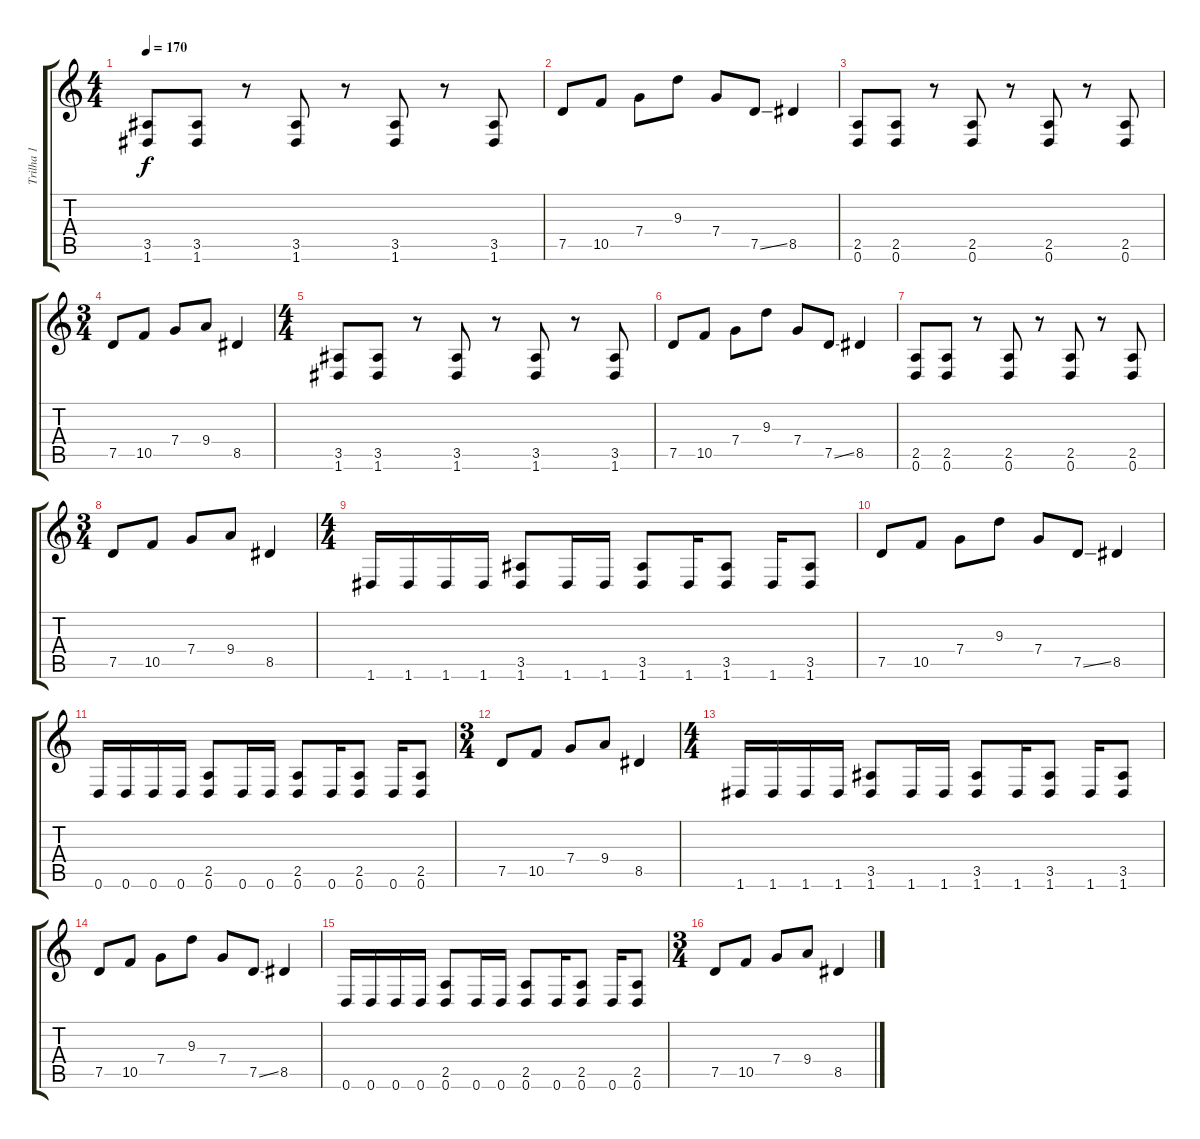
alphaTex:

\track ("Trilha 1" "Trilha 1") {instrument distortionguitar}
\staff {score tabs}
\tuning (D4 A3 F3 C3 G2 D2) {hide}
\ts (4 4)
\tempo 170
\clef g2
\ks c
(3.5 1.6).8{dy f instrument distortionguitar} (3.5 1.6).8 r.8 (3.5 1.6).8 r.8 (3.5 1.6).8 r.8 (3.5 1.6).8 |
7.5.8 10.5.8 7.4.8 9.3.8 7.4.8 7.5{ss}.8 8.5.4 |
(2.5 0.6).8 (2.5 0.6).8 r.8 (2.5 0.6).8 r.8 (2.5 0.6).8 r.8 (2.5 0.6).8 |
\ts (3 4)
7.5.8 10.5.8 7.4.8 9.4.8 8.5.4 |
\ts (4 4)
(3.5 1.6).8 (3.5 1.6).8 r.8 (3.5 1.6).8 r.8 (3.5 1.6).8 r.8 (3.5 1.6).8 |
7.5.8 10.5.8 7.4.8 9.3.8 7.4.8 7.5{ss}.8 8.5.4 |
(2.5 0.6).8 (2.5 0.6).8 r.8 (2.5 0.6).8 r.8 (2.5 0.6).8 r.8 (2.5 0.6).8 |
\ts (3 4)
7.5.8 10.5.8 7.4.8 9.4.8 8.5.4 |
\ts (4 4)
1.6.16 1.6.16 1.6.16 1.6.16 (3.5 1.6).8 1.6.16 1.6.16 (3.5 1.6).8 1.6.16 (3.5 1.6).8 1.6.16 (3.5 1.6).8 |
7.5.8 10.5.8 7.4.8 9.3.8 7.4.8 7.5{ss}.8 8.5.4 |
0.6.16 0.6.16 0.6.16 0.6.16 (2.5 0.6).8 0.6.16 0.6.16 (2.5 0.6).8 0.6.16 (2.5 0.6).8 0.6.16 (2.5 0.6).8 |
\ts (3 4)
7.5.8 10.5.8 7.4.8 9.4.8 8.5.4 |
\ts (4 4)
1.6.16 1.6.16 1.6.16 1.6.16 (3.5 1.6).8 1.6.16 1.6.16 (3.5 1.6).8 1.6.16 (3.5 1.6).8 1.6.16 (3.5 1.6).8 |
7.5.8 10.5.8 7.4.8 9.3.8 7.4.8 7.5{ss}.8 8.5.4 |
0.6.16 0.6.16 0.6.16 0.6.16 (2.5 0.6).8 0.6.16 0.6.16 (2.5 0.6).8 0.6.16 (2.5 0.6).8 0.6.16 (2.5 0.6).8 |
\ts (3 4)
7.5.8 10.5.8 7.4.8 9.4.8 8.5.4
